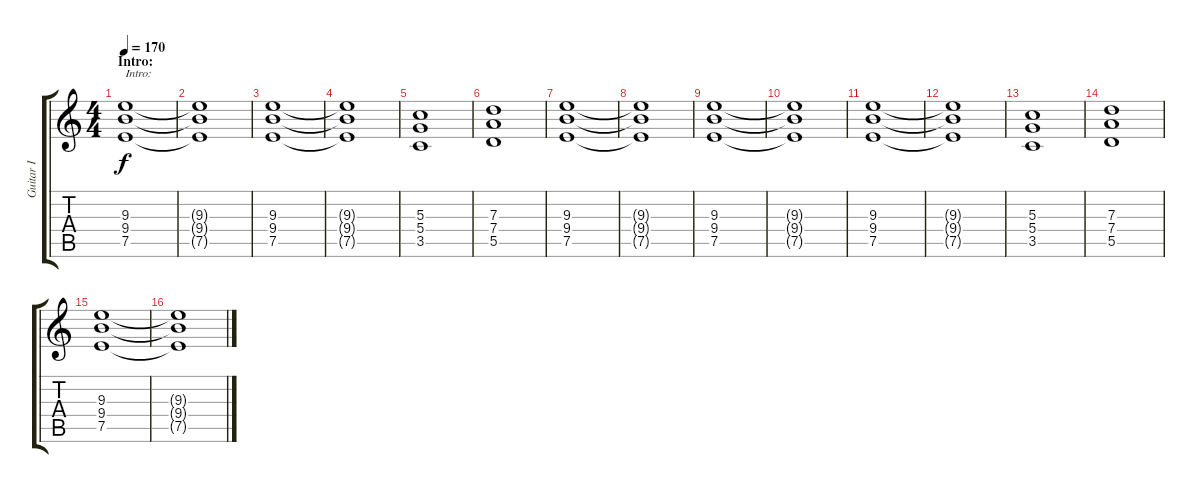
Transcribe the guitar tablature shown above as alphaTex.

\track ("Guitar I" "Guitar I") {instrument distortionguitar}
\staff {score tabs}
\tuning (E4 B3 G3 D3 A2 E2) {hide}
\ts (4 4)
\section ("" "Intro:")
\tempo 170
\tempo 165
\tempo 170
\clef g2
\ks c
(9.3 9.4 7.5).1{txt "Intro:" dy f instrument distortionguitar} |
(9.3{t} 9.4{t} 7.5{t}).1 |
(9.3 9.4 7.5).1 |
(9.3{t} 9.4{t} 7.5{t}).1 |
(5.3 5.4 3.5).1 |
(7.3 7.4 5.5).1 |
(9.3 9.4 7.5).1 |
(9.3{t} 9.4{t} 7.5{t}).1 |
(9.3 9.4 7.5).1 |
(9.3{t} 9.4{t} 7.5{t}).1 |
(9.3 9.4 7.5).1 |
(9.3{t} 9.4{t} 7.5{t}).1 |
(5.3 5.4 3.5).1 |
(7.3 7.4 5.5).1 |
(9.3 9.4 7.5).1 |
(9.3{t} 9.4{t} 7.5{t}).1
